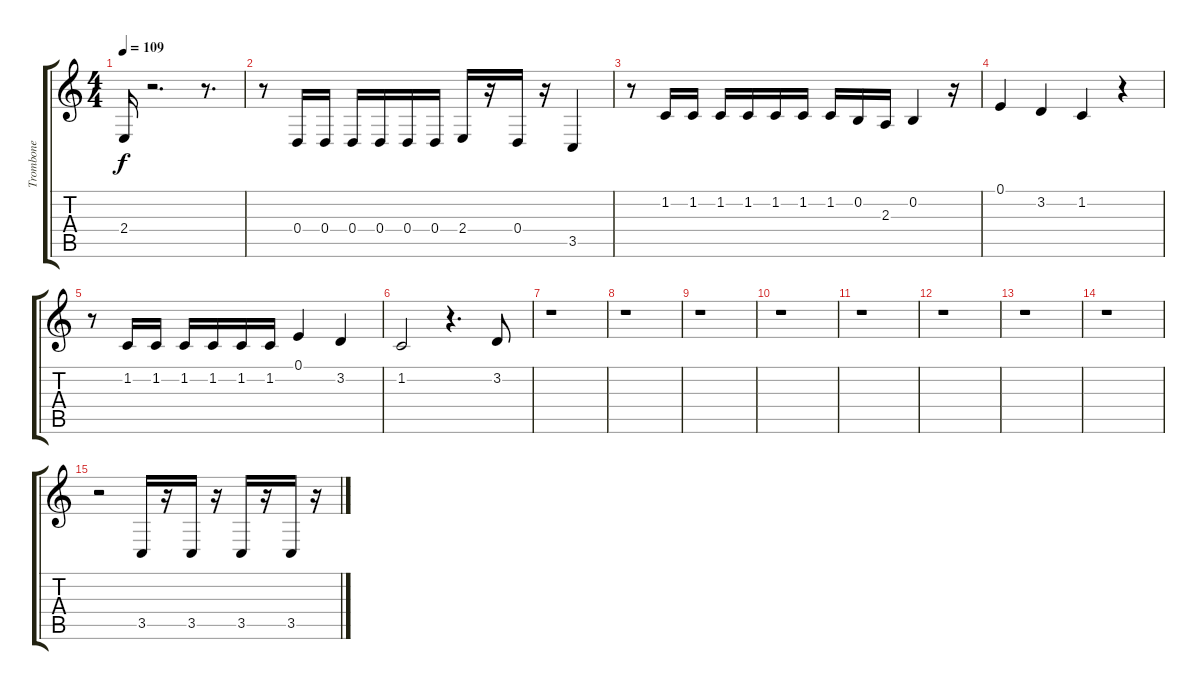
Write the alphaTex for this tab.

\track ("Trombone" "Trombone") {instrument trombone}
\staff {score tabs}
\tuning (E4 B3 G3 D3 A2 E2) {hide}
\ts (4 4)
\tempo 109
\clef g2
\ks c
2.4{t}.16{dy f} r.2{d} r.8{d} |
r.8 0.4.16 0.4.16 0.4.16 0.4.16 0.4.16 0.4.16 2.4.16 r.16 0.4.16 r.16 3.5.4 |
r.8 1.2.16 1.2.16 1.2.16 1.2.16 1.2.16 1.2.16 1.2.16 0.2.16 2.3.16 0.2.4 r.16 |
0.1.4 3.2.4 1.2.4 r.4 |
r.8 1.2.16 1.2.16 1.2.16 1.2.16 1.2.16 1.2.16 0.1.4 3.2.4 |
1.2.2 r.4{d} 3.2.8 |
r.1 |
r.1 |
r.1 |
r.1 |
r.1 |
r.1 |
r.1 |
r.1 |
r.2 3.5.16 r.16 3.5.16 r.16 3.5.16 r.16 3.5.16 r.16
